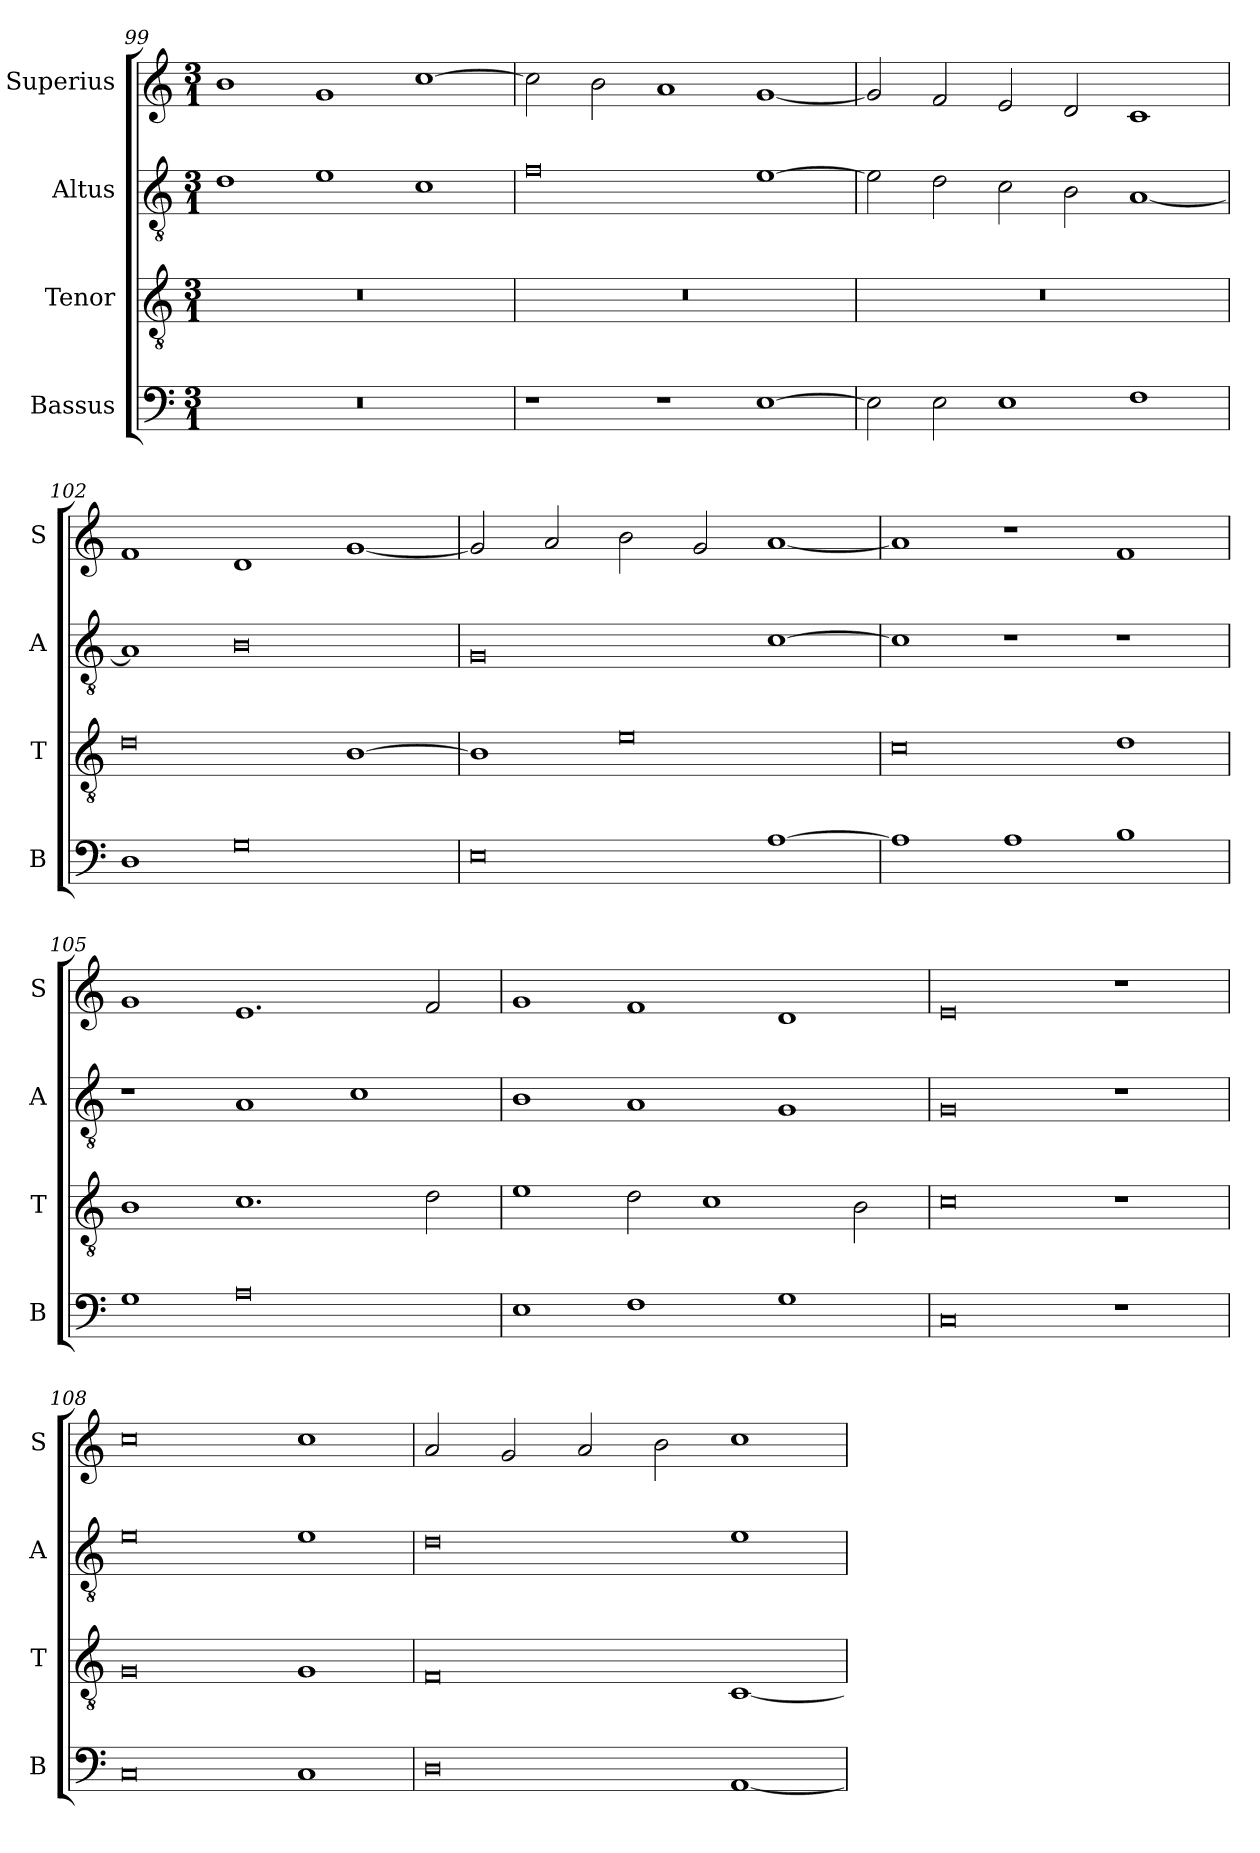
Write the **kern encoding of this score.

**kern	**kern	**kern	**kern
*part4	*part3	*part2	*part1
*staff4	*staff3	*staff2	*staff1
*I"Bassus	*I"Tenor	*I"Altus	*I"Superius
*I'B	*I'T	*I'A	*I'S
*clefF4	*clefGv2	*clefGv2	*clefG2
*k[]	*k[]	*k[]	*k[]
*C:	*C:	*C:	*C:
*M3/1	*M3/1	*M3/1	*M3/1
=99	=99	=99	=99
0.r	0.r	1d	1b
.	.	1e	1g
.	.	1c	[1cc
=100	=100	=100	=100
1r	0.r	0f	2cc]
.	.	.	2b
1r	.	.	1a
[1E	.	[1e	[1g
=101	=101	=101	=101
2E]	0.r	2e]	2g]
2E	.	2d	2f
1E	.	2c	2e
.	.	2B	2d
1F	.	[1A	1c
=102	=102	=102	=102
1D	0d	1A]	1f
0G	.	0B	1d
.	[1B	.	[1g
=103	=103	=103	=103
0E	1B]	0G	2g]
.	.	.	2a
.	0e	.	2b
.	.	.	2g
[1A	.	[1c	[1a
=104	=104	=104	=104
1A]	0c	1c]	1a]
1A	.	1r	1r
1B	1d	1r	1f
=105	=105	=105	=105
1G	1B	1r	1g
0A	1.c	1A	1.e
.	.	1c	.
.	2d	.	2f
=106	=106	=106	=106
1E	1e	1B	1g
1F	2d	1A	1f
.	1c	.	.
1G	.	1G	1d
.	2B	.	.
=107	=107	=107	=107
0C	0c	0G	0e
1r	1r	1r	1r
=108	=108	=108	=108
0C	0G	0e	0cc
1C	1G	1e	1cc
=109	=109	=109	=109
0D	0F	0d	2a
.	.	.	2g
.	.	.	2a
.	.	.	2b
[1AA	[1C	1e	1cc
=	=	=	=
*-	*-	*-	*-
